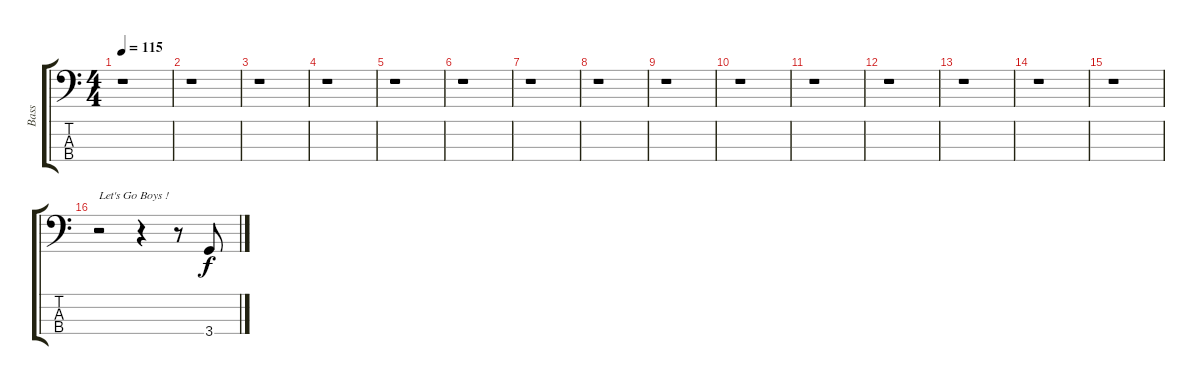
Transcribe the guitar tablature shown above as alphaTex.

\track ("Bass" "Bass") {instrument electricbassfinger}
\staff {score tabs}
\tuning (G2 D2 A1 E1) {hide}
\ts (4 4)
\tempo 115
\clef f4
\ks c
r.1{dy f instrument electricbassfinger} |
r.1 |
r.1 |
r.1 |
r.1 |
r.1 |
r.1 |
r.1 |
r.1 |
r.1 |
r.1 |
r.1 |
r.1 |
r.1 |
r.1 |
r.2{txt "Let's Go Boys !"} r.4 r.8 3.4.8
